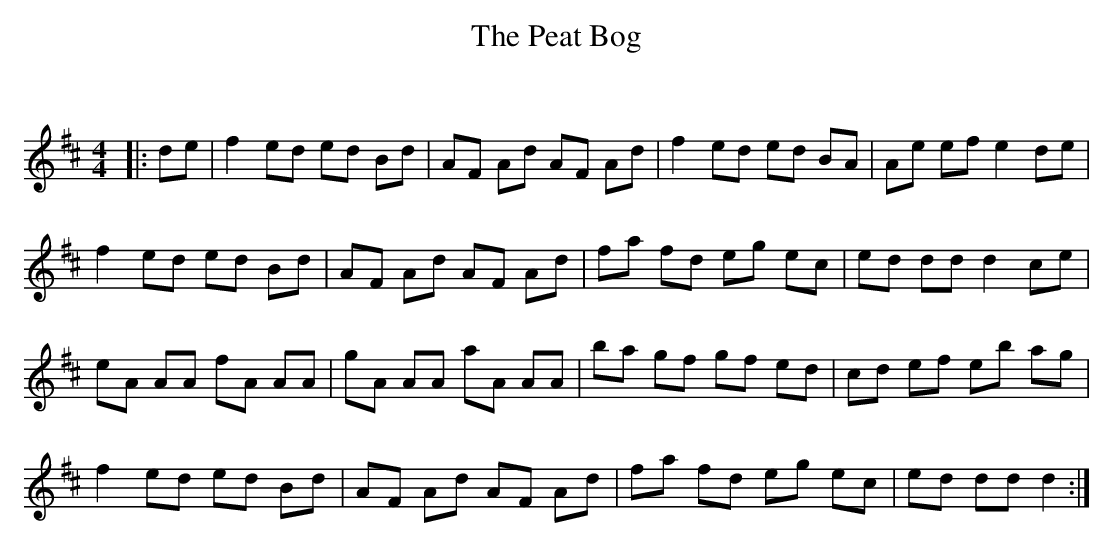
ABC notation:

X:1
T: The Peat Bog
C:
Q: 232
K:D
M:4/4
L:1/8
|:de|f2 ed ed Bd|AF Ad AF Ad|f2 ed ed BA|Ae ef e2 de|
f2 ed ed Bd|AF Ad AF Ad|fa fd eg ec|ed dd d2 ce|
eA AA fA AA|gA AA aA AA|ba gf gf ed|cd ef eb ag|
f2 ed ed Bd|AF Ad AF Ad|fa fd eg ec|ed dd d2:|
